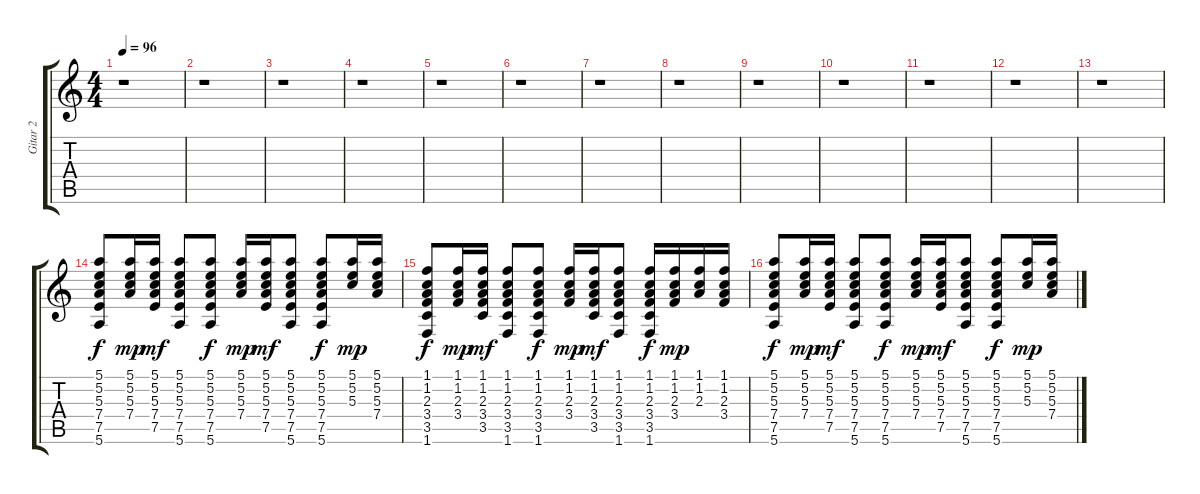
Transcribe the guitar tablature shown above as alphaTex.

\track ("Gitar 2" "Gitar 2") {instrument overdrivenguitar}
\staff {score tabs}
\tuning (E4 B3 G3 D3 A2 E2) {hide}
\ts (4 4)
\tempo 96
\clef g2
\ks c
r.1{dy f} |
r.1 |
r.1 |
r.1 |
r.1 |
r.1 |
r.1 |
r.1 |
r.1 |
r.1 |
r.1 |
r.1 |
r.1 |
(5.1 5.2 5.3 7.4 7.5 5.6).8 (5.1 5.2 5.3 7.4).16{dy mp} (5.1 5.2 5.3 7.4 7.5).16{dy mf} (5.1 5.2 5.3 7.4 7.5 5.6).8 (5.1 5.2 5.3 7.4 7.5 5.6).8{dy f} (5.1 5.2 5.3 7.4).16{dy mp} (5.1 5.2 5.3 7.4 7.5).16{dy mf} (5.1 5.2 5.3 7.4 7.5 5.6).8 (5.1 5.2 5.3 7.4 7.5 5.6).8{dy f} (5.1 5.2 5.3).16{dy mp} (5.1 5.2 5.3 7.4).16 |
(1.1 1.2 2.3 3.4 3.5 1.6).8{dy f} (1.1 1.2 2.3 3.4).16{dy mp} (1.1 1.2 2.3 3.4 3.5).16{dy mf} (1.1 1.2 2.3 3.4 3.5 1.6).8 (1.1 1.2 2.3 3.4 3.5 1.6).8{dy f} (1.1 1.2 2.3 3.4).16{dy mp} (1.1 1.2 2.3 3.4 3.5).16{dy mf} (1.1 1.2 2.3 3.4 3.5 1.6).8 (1.1 1.2 2.3 3.4 3.5 1.6).16{dy f} (1.1 1.2 2.3 3.4).16{dy mp} (1.1 1.2 2.3).16 (1.1 1.2 2.3 3.4).16 |
(5.1 5.2 5.3 7.4 7.5 5.6).8{dy f} (5.1 5.2 5.3 7.4).16{dy mp} (5.1 5.2 5.3 7.4 7.5).16{dy mf} (5.1 5.2 5.3 7.4 7.5 5.6).8 (5.1 5.2 5.3 7.4 7.5 5.6).8{dy f} (5.1 5.2 5.3 7.4).16{dy mp} (5.1 5.2 5.3 7.4 7.5).16{dy mf} (5.1 5.2 5.3 7.4 7.5 5.6).8 (5.1 5.2 5.3 7.4 7.5 5.6).8{dy f} (5.1 5.2 5.3).16{dy mp} (5.1 5.2 5.3 7.4).16
